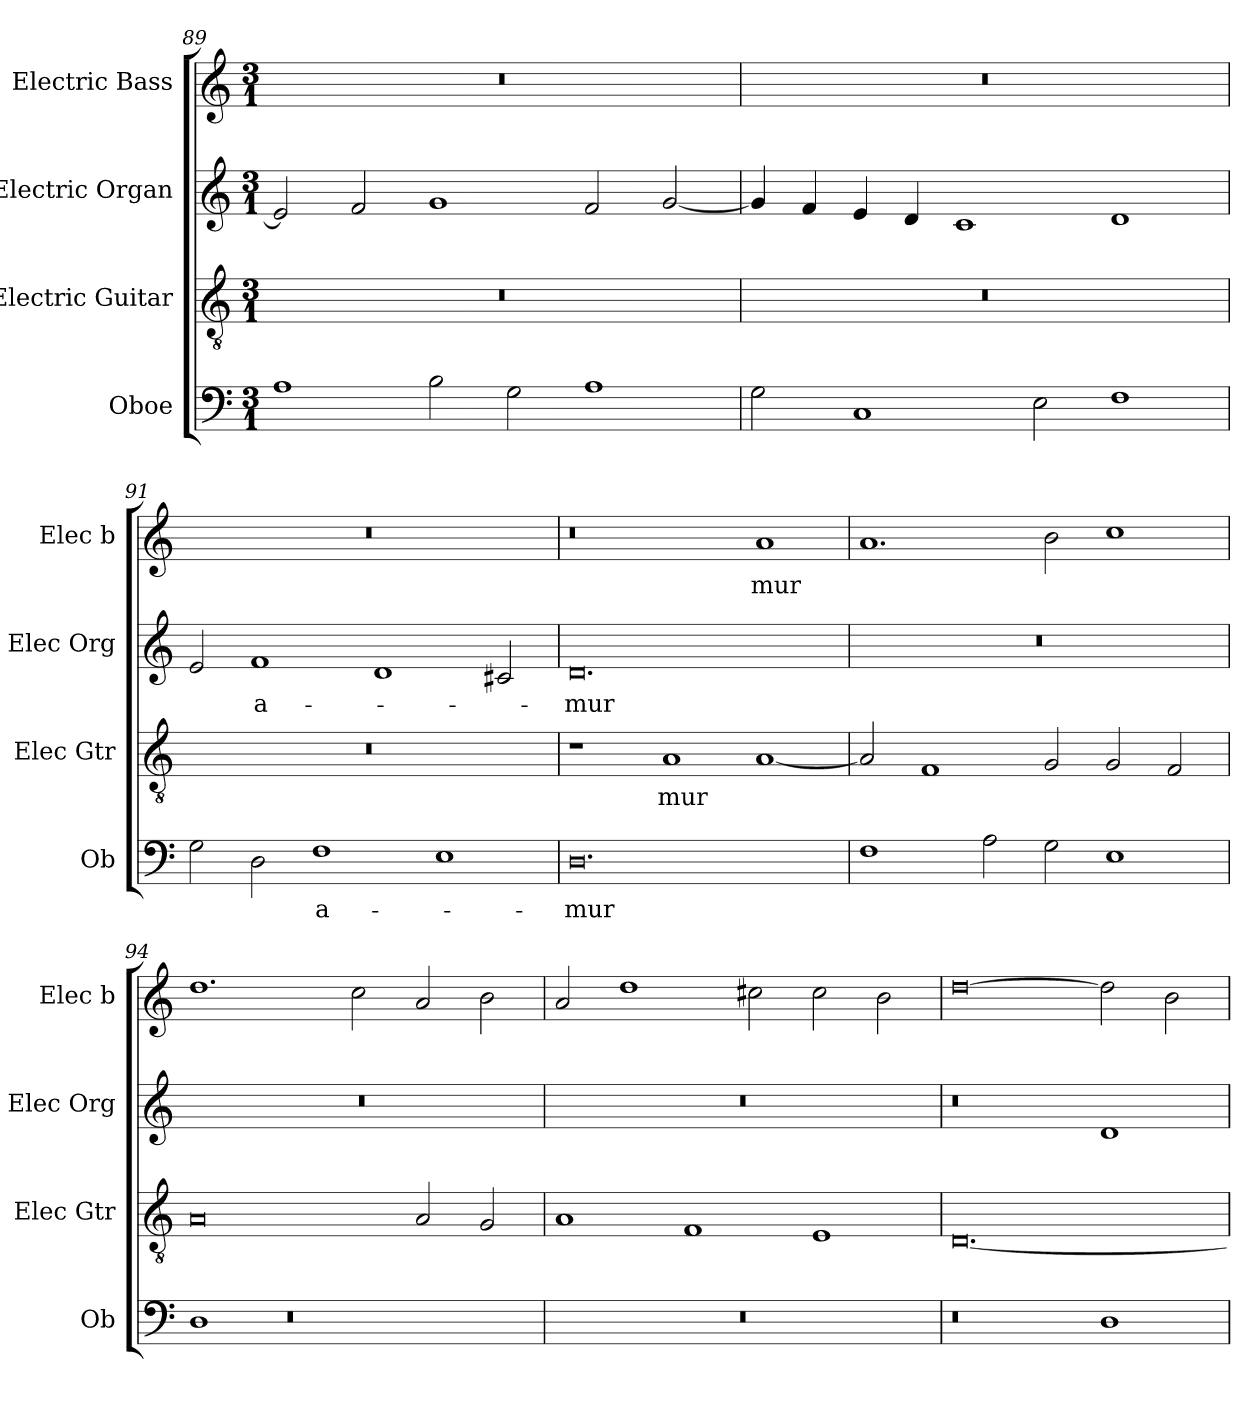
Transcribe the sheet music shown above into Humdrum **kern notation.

**kern	**text	**kern	**text	**kern	**text	**kern	**text
*part4	*part4	*part3	*part3	*part2	*part2	*part1	*part1
*staff4	*staff4	*staff3	*staff3	*staff2	*staff2	*staff1	*staff1
*I"Oboe	*	*I"Electric Guitar	*	*I"Electric Organ	*	*I"Electric Bass	*
*I'Ob	*	*I'Elec Gtr	*	*I'Elec Org	*	*I'Elec b	*
*clefF4	*	*clefGv2	*	*clefG2	*	*clefG2	*
*M3/1	*	*M3/1	*	*M3/1	*	*M3/1	*
=89	=89	=89	=89	=89	=89	=89	=89
1A	.	0.r	.	2e/]	.	0.r	.
.	.	.	.	2f/	.	.	.
2B\	.	.	.	1g	.	.	.
2G\	.	.	.	.	.	.	.
1A	.	.	.	2f/	.	.	.
.	.	.	.	[2g/	.	.	.
=90	=90	=90	=90	=90	=90	=90	=90
2G\	.	0.r	.	4g/]	.	0.r	.
.	.	.	.	4f/	.	.	.
1C	.	.	.	4e/	.	.	.
.	.	.	.	4d/	.	.	.
.	.	.	.	1c	.	.	.
2E\	.	.	.	.	.	.	.
1F	.	.	.	1d	.	.	.
!!LO:LB:g=z
=91	=91	=91	=91	=91	=91	=91	=91
2G\	.	0.r	.	2e/	.	0.r	.
!	!	!	!	!	!LO:LY:b	!	!
2D\	.	.	.	1f	-a-	.	.
!	!LO:LY:b	!	!	!	!	!	!
1F	-a-	.	.	.	.	.	.
.	.	.	.	1d	.	.	.
1E	.	.	.	.	.	.	.
.	.	.	.	2c#X/	.	.	.
=92	=92	=92	=92	=92	=92	=92	=92
!	!LO:LY:b	!	!	!	!LO:LY:b	!	!
0.D	-mur	1r	.	0.d	-mur	0r	.
!	!	!	!LO:LY:b	!	!	!	!
.	.	1A	-mur	.	.	.	.
!	!	!	!	!	!	!	!LO:LY:b
.	.	[1A	.	.	.	1a	-mur
!!LO:PB:g=z
=93	=93	=93	=93	=93	=93	=93	=93
1F	.	2A/]	.	0.r	.	1.a	.
.	.	1F	.	.	.	.	.
2A\	.	.	.	.	.	.	.
2G\	.	2G/	.	.	.	2b\	.
1E	.	2G/	.	.	.	1cc	.
.	.	2F/	.	.	.	.	.
=94	=94	=94	=94	=94	=94	=94	=94
1D	.	0A	.	0.r	.	1.dd	.
0r	.	.	.	.	.	.	.
.	.	.	.	.	.	2cc\	.
.	.	2A/	.	.	.	2a/	.
.	.	2G/	.	.	.	2b\	.
=95	=95	=95	=95	=95	=95	=95	=95
0.r	.	1A	.	0.r	.	2a/	.
.	.	.	.	.	.	1dd	.
.	.	1F	.	.	.	.	.
.	.	.	.	.	.	2cc#X\	.
.	.	1E	.	.	.	2cc#\	.
.	.	.	.	.	.	2b\	.
=96	=96	=96	=96	=96	=96	=96	=96
0r	.	[0.D	.	0r	.	[0dd	.
1D	.	.	.	1d	.	2dd\]	.
.	.	.	.	.	.	2b\	.
=	=	=	=	=	=	=	=
*-	*-	*-	*-	*-	*-	*-	*-
